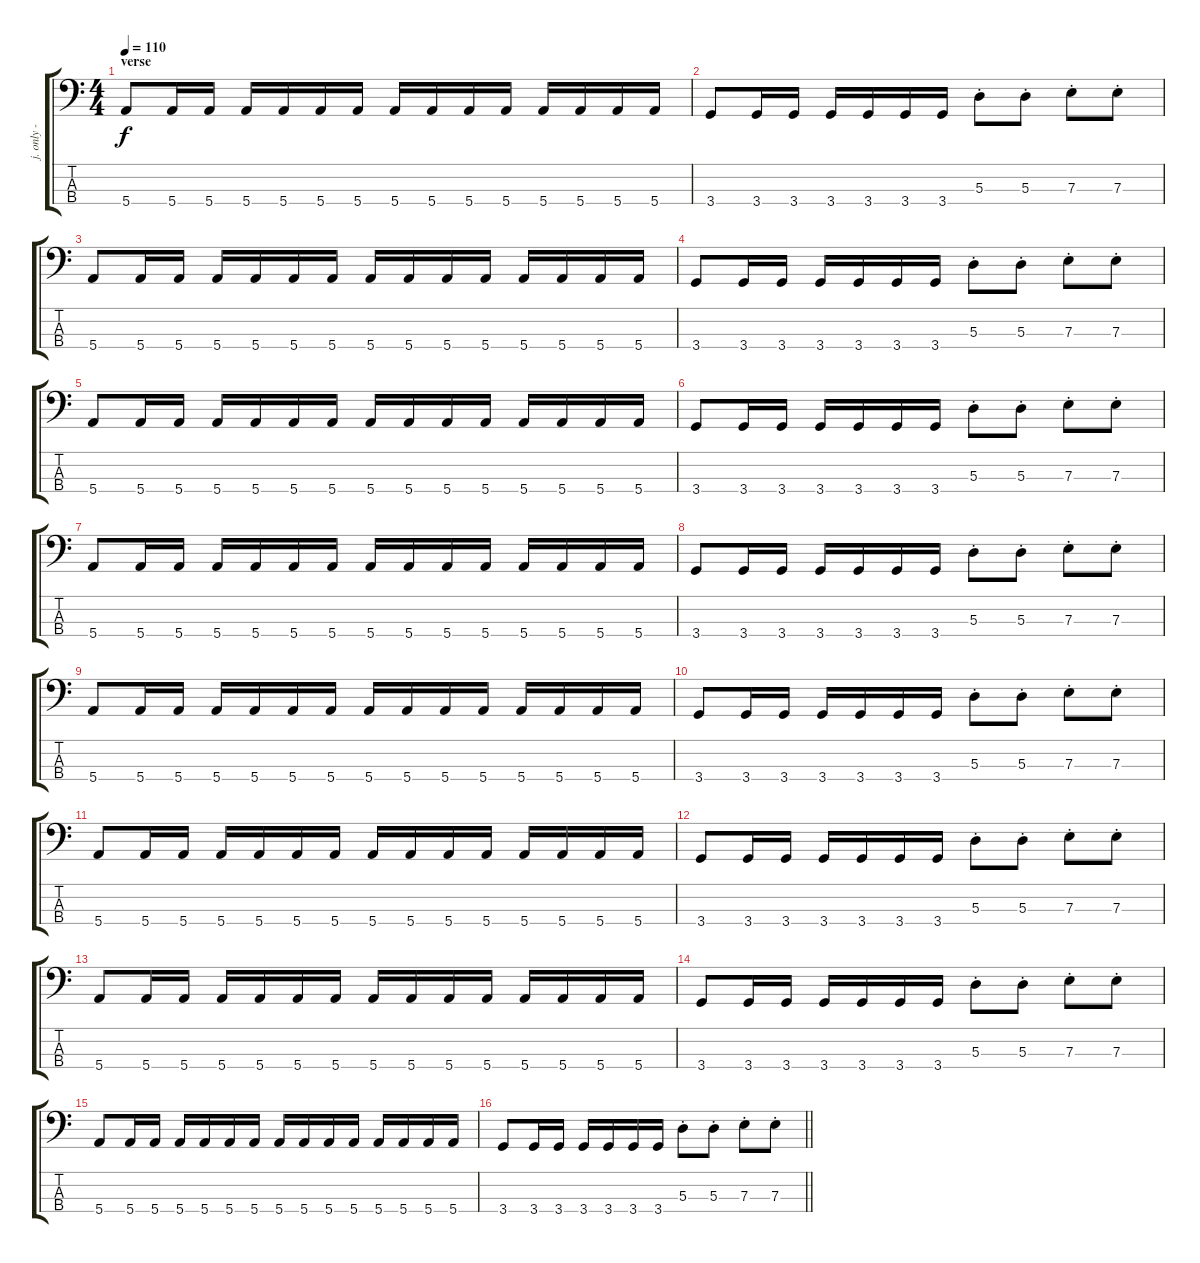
\track ("j. only - bass" "j. only - ") {instrument electricbassfinger}
\staff {score tabs}
\tuning (G2 D2 A1 E1) {hide}
\ts (4 4)
\section ("" "verse")
\tempo 110
\clef f4
\ks c
5.4.8{dy f} 5.4.16 5.4.16 5.4.16 5.4.16 5.4.16 5.4.16 5.4.16 5.4.16 5.4.16 5.4.16 5.4.16 5.4.16 5.4.16 5.4.16 |
3.4.8 3.4.16 3.4.16 3.4.16 3.4.16 3.4.16 3.4.16 5.3{st}.8 5.3{st}.8 7.3{st}.8 7.3{st}.8 |
5.4.8 5.4.16 5.4.16 5.4.16 5.4.16 5.4.16 5.4.16 5.4.16 5.4.16 5.4.16 5.4.16 5.4.16 5.4.16 5.4.16 5.4.16 |
3.4.8 3.4.16 3.4.16 3.4.16 3.4.16 3.4.16 3.4.16 5.3{st}.8 5.3{st}.8 7.3{st}.8 7.3{st}.8 |
5.4.8 5.4.16 5.4.16 5.4.16 5.4.16 5.4.16 5.4.16 5.4.16 5.4.16 5.4.16 5.4.16 5.4.16 5.4.16 5.4.16 5.4.16 |
3.4.8 3.4.16 3.4.16 3.4.16 3.4.16 3.4.16 3.4.16 5.3{st}.8 5.3{st}.8 7.3{st}.8 7.3{st}.8 |
5.4.8 5.4.16 5.4.16 5.4.16 5.4.16 5.4.16 5.4.16 5.4.16 5.4.16 5.4.16 5.4.16 5.4.16 5.4.16 5.4.16 5.4.16 |
3.4.8 3.4.16 3.4.16 3.4.16 3.4.16 3.4.16 3.4.16 5.3{st}.8 5.3{st}.8 7.3{st}.8 7.3{st}.8 |
5.4.8 5.4.16 5.4.16 5.4.16 5.4.16 5.4.16 5.4.16 5.4.16 5.4.16 5.4.16 5.4.16 5.4.16 5.4.16 5.4.16 5.4.16 |
3.4.8 3.4.16 3.4.16 3.4.16 3.4.16 3.4.16 3.4.16 5.3{st}.8 5.3{st}.8 7.3{st}.8 7.3{st}.8 |
5.4.8 5.4.16 5.4.16 5.4.16 5.4.16 5.4.16 5.4.16 5.4.16 5.4.16 5.4.16 5.4.16 5.4.16 5.4.16 5.4.16 5.4.16 |
3.4.8 3.4.16 3.4.16 3.4.16 3.4.16 3.4.16 3.4.16 5.3{st}.8 5.3{st}.8 7.3{st}.8 7.3{st}.8 |
5.4.8 5.4.16 5.4.16 5.4.16 5.4.16 5.4.16 5.4.16 5.4.16 5.4.16 5.4.16 5.4.16 5.4.16 5.4.16 5.4.16 5.4.16 |
3.4.8 3.4.16 3.4.16 3.4.16 3.4.16 3.4.16 3.4.16 5.3{st}.8 5.3{st}.8 7.3{st}.8 7.3{st}.8 |
5.4.8 5.4.16 5.4.16 5.4.16 5.4.16 5.4.16 5.4.16 5.4.16 5.4.16 5.4.16 5.4.16 5.4.16 5.4.16 5.4.16 5.4.16 |
\barLineRight lightlight
3.4.8 3.4.16 3.4.16 3.4.16 3.4.16 3.4.16 3.4.16 5.3{st}.8 5.3{st}.8 7.3{st}.8 7.3{st}.8
